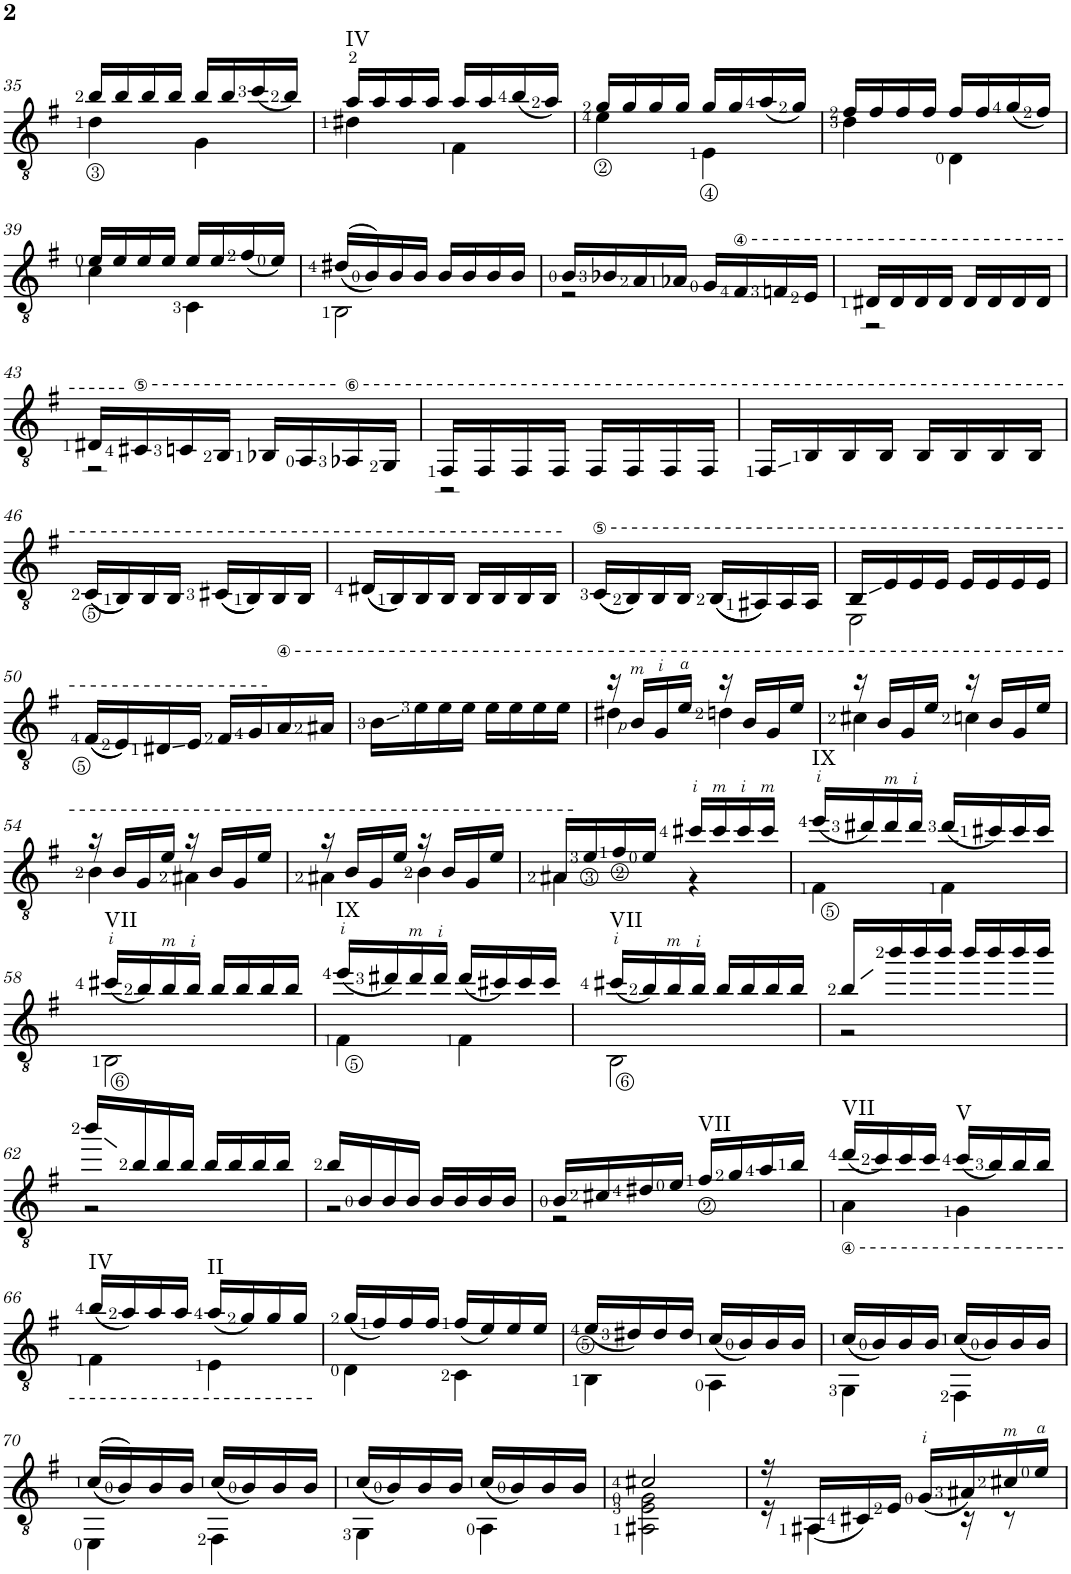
**kern
*part1
*staff1
*I"Guitar
!!LO:PB:g=z
*clefGv2
*k[f#]
*e:
*M2/4
=35
*^
16b/LL	4d\
16b/	.
16b/	.
16b/JJ	.
16b/LL	4G\
16b/	.
(<16cc/	.
16b/JJ)	.
=36	=36
!LO:TX:a:t=IV	!
16a/LL	4d#X\
16a/	.
16a/	.
16a/JJ	.
16a/LL	4F#\
16a/	.
(<16b/	.
16a/JJ)	.
=37	=37
16g/LL	4e\
16g/	.
16g/	.
16g/JJ	.
16g/LL	4E\
16g/	.
(<16a/	.
16g/JJ)	.
=38	=38
16f#/LL	4d\
16f#/	.
16f#/	.
16f#/JJ	.
16f#/LL	4D\
16f#/	.
(<16g/	.
16f#/JJ)	.
!!LO:LB:g=z	!!
=39	=39
16e/LL	4c\
16e/	.
16e/	.
16e/JJ	.
16e/LL	4C\
16e/	.
(<16f#/	.
16e/JJ)	.
=40	=40
((<16d#X/LL	2BB\
16B/))	.
16B/	.
16B/JJ	.
16B/LL	.
16B/	.
16B/	.
16B/JJ	.
=41	=41
16B/LL	2r
16B-X/	.
16A/	.
16A-X/JJ	.
16G/LL	.
!LO:TX:a:t=④	!
16F#/	.
16Fn/	.
16E/JJ	.
=42	=42
16D#X/LL	2r
16D#/	.
16D#/	.
16D#/JJ	.
16D#/LL	.
16D#/	.
16D#/	.
16D#/JJ	.
!!LO:LB:g=z	!!
=43	=43
16D#X/LL	2r
!LO:TX:a:t=⑤	!
16C#X/	.
16Cn/	.
16BB/JJ	.
16BB-X/LL	.
16AA/	.
!LO:TX:a:t=⑥	!
16AA-X/	.
16GG/JJ	.
=44	=44
16FF#/LL	2r
16FF#/	.
16FF#/	.
16FF#/JJ	.
16FF#/LL	.
16FF#/	.
16FF#/	.
16FF#/JJ	.
*v	*v
=45
16FF#/LL
16BB/
16BB/
16BB/JJ
16BB/LL
16BB/
16BB/
16BB/JJ
!!LO:LB:g=z
=46
((16C</LL
16BB/))
16BB/
16BB/JJ
((16C#X/LL
16BB/))
16BB/
16BB/JJ
=47
((16D#X/LL
16BB/))
16BB/
16BB/JJ
16BB/LL
16BB/
16BB/
16BB/JJ
=48
!LO:TX:a:t=⑤
((16C/LL
16BB/))
16BB/
16BB/JJ
((16BB/LL
16AA#X/))
16AA#/
16AA#/JJ
=49
*^
16BB/LL	2EE\
16E/	.
16E/	.
16E/JJ	.
16E/LL	.
16E/	.
16E/	.
16E/JJ	.
*v	*v
!!LO:LB:g=z
=50
((16F#/LL
16E/))
16D#X/
16E/JJ
16F#/LL
16G/
!LO:TX:a:t=④
16A/
16A#X/JJ
=51
16B\LL
16e\
16e\
16e\JJ
16e\LL
16e\
16e\
16e\JJ
=52
*^
16r	4d#X\
16B/LL	.
16G/	.
16e/JJ	.
16r	4dn\
16B/LL	.
16G/	.
16e/JJ	.
=53	=53
16r	4c#X\
16B/LL	.
16G/	.
16e/JJ	.
16r	4cn\
16B/LL	.
16G/	.
16e/JJ	.
!!LO:LB:g=z	!!
=54	=54
16r	4B\
16B/LL	.
16G/	.
16e/JJ	.
16r	4A#X\
16B/LL	.
16G/	.
16e/JJ	.
=55	=55
16r	4A#X\
16B/LL	.
16G/	.
16e/JJ	.
16r	4B\
16B/LL	.
16G/	.
16e/JJ	.
=56	=56
16A#X/LL	4A#\
16e/	.
16f#/	.
16e/JJ	.
16cc#X/LL	4r
16cc#/	.
16cc#/	.
16cc#/JJ	.
=57	=57
!LO:TX:a:t=IX	!
(<16ee/LL	4F#\
16dd#X/)	.
16dd#/	.
16dd#/JJ	.
(<16dd#/LL	4F#\
16cc#X/)	.
16cc#/	.
16cc#/JJ	.
!!LO:LB:g=z	!!
=58	=58
!LO:TX:a:t=VII	!
(<16cc#X/LL	2BB\
16b/)	.
16b/	.
16b/JJ	.
16b/LL	.
16b/	.
16b/	.
16b/JJ	.
=59	=59
!LO:TX:a:t=IX	!
(<16ee/LL	4F#\
16dd#X/)	.
16dd#/	.
16dd#/JJ	.
(<16dd#/LL	4F#\
16cc#X/)	.
16cc#/	.
16cc#/JJ	.
=60	=60
!LO:TX:a:t=VII	!
(<16cc#X/LL	2BB\
16b/)	.
16b/	.
16b/JJ	.
16b/LL	.
16b/	.
16b/	.
16b/JJ	.
=61	=61
16b/LL	2r
16bb/	.
16bb/	.
16bb/JJ	.
16bb/LL	.
16bb/	.
16bb/	.
16bb/JJ	.
!!LO:LB:g=z	!!
=62	=62
16bb/LL	2r
16b/	.
16b/	.
16b/JJ	.
16b/LL	.
16b/	.
16b/	.
16b/JJ	.
=63	=63
16b/LL	2r
16B/	.
16B/	.
16B/JJ	.
16B/LL	.
16B/	.
16B/	.
16B/JJ	.
=64	=64
16B/LL	2r
16c#X/	.
16d#X/	.
16e/JJ	.
!LO:TX:a:t=VII	!
16f#/LL	.
16g/	.
16a/	.
16b/JJ	.
=65	=65
!LO:TX:a:t=VII	!
!LO:TX:b:t=④	!
(<16dd/LL	4A\
16cc/)	.
16cc/	.
16cc/JJ	.
!LO:TX:a:t=V	!
(<16cc/LL	4G\
16b/)	.
16b/	.
16b/JJ	.
!!LO:LB:g=z	!!
=66	=66
!LO:TX:a:t=IV	!
(<16b/LL	4F#\
16a/)	.
16a/	.
16a/JJ	.
!LO:TX:a:t=II	!
(<16a/LL	4E\
16g/)	.
16g/	.
16g/JJ	.
=67	=67
(<16g/LL	4D\
16f#/)	.
16f#/	.
16f#/JJ	.
(<16f#/LL	4C\
16e/)	.
16e/	.
16e/JJ	.
=68	=68
(<16e/LL	4BB\
16d#X/)	.
16d#/	.
16d#/JJ	.
(<16c/LL	4AA\
16B/)	.
16B/	.
16B/JJ	.
=69	=69
(<16c/LL	4GG\
16B/)	.
16B/	.
16B/JJ	.
(<16c/LL	4FF#\
16B/)	.
16B/	.
16B/JJ	.
!!LO:LB:g=z	!!
=70	=70
((<16c/LL	4EE\
16B/))	.
16B/	.
16B/JJ	.
(<16c/LL	4FF#\
16B/)	.
16B/	.
16B/JJ	.
=71	=71
(<16c/LL	4GG\
16B/)	.
16B/	.
16B/JJ	.
(<16c/LL	4AA\
16B/)	.
16B/	.
16B/JJ	.
=72	=72
2c#X/	2AA#X\ 2E\ 2G\
=73	=73
16r	16r
(<16AA#X/LL	4AA#\
16C#X/)	.
16E/JJ	.
(<16G/LL	.
16A#X/)	16r
16c#X/	8r
16e/JJ	.
*v	*v
=
*-
